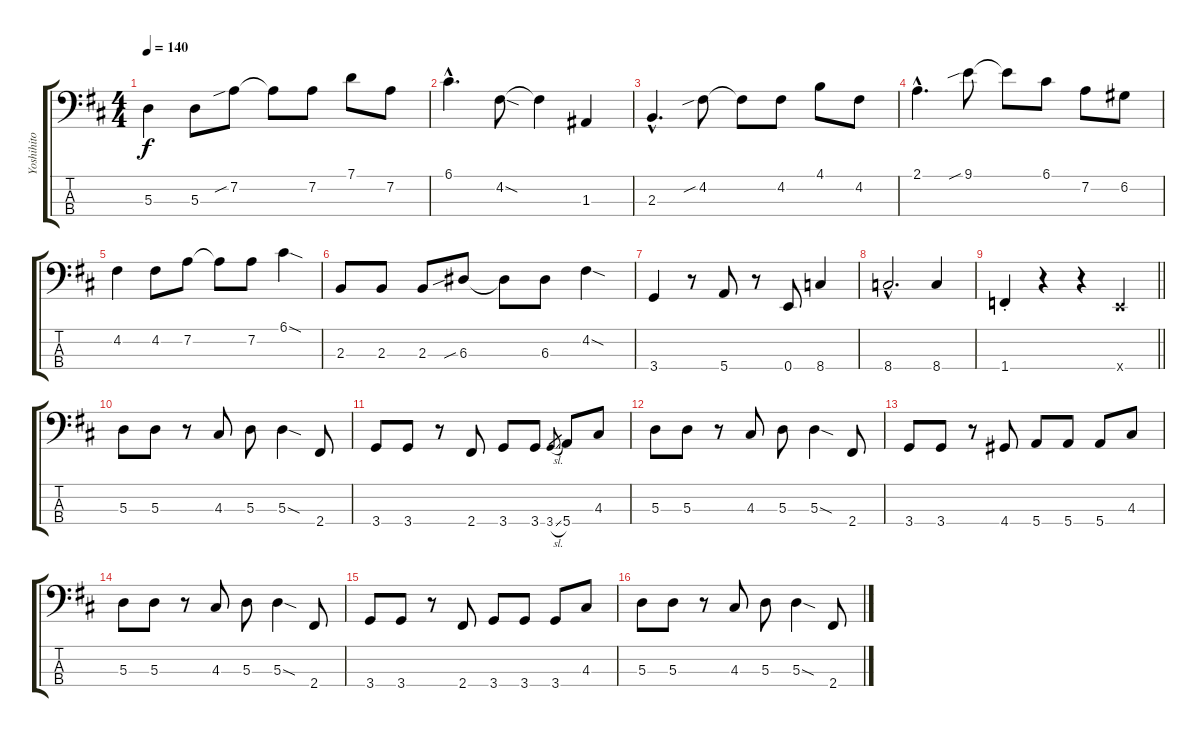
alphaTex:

\track ("Yoshihito Onda" "Yoshihito ") {instrument electricbasspick}
\staff {score tabs}
\tuning (G2 D2 A1 E1) {hide}
\ts (4 4)
\tempo 140
\clef f4
\ks d
5.3.4{dy f} 5.3.8 7.2{sib}.8 7.2{t}.8 7.2.8 7.1.8 7.2.8 |
6.1{hac}.4{d} 4.2{sod}.8 4.2{t}.4 1.3.4 |
2.3{hac}.4{d} 4.2{sib}.8 4.2{t}.8 4.2.8 4.1.8 4.2.8 |
2.1{hac}.4{d} 9.1{sib}.8 9.1{t}.8 6.1.8 7.2.8 6.2.8 |
4.2.4 4.2.8 7.2.8 7.2{t}.8 7.2.8 6.1{sod}.4 |
2.3.8 2.3.8 2.3.8 6.3{sib}.8 6.3{t}.8 6.3.8 4.2{sod}.4 |
3.4.4 r.8 5.4.8 r.8 0.4.8 8.4.4 |
8.4{hac}.2{d} 8.4.4 |
\barLineRight lightlight
1.4{st}.4 r.4 r.4 0.4{x}.4 |
5.3.8 5.3.8 r.8 4.3.8 5.3.8 5.3{sod}.4 2.4.8 |
3.4.8 3.4.8 r.8 2.4.8 3.4.8 3.4.8 3.4{sl}.8{gr} 5.4.8 4.3.8 |
5.3.8 5.3.8 r.8 4.3.8 5.3.8 5.3{sod}.4 2.4.8 |
3.4.8 3.4.8 r.8 4.4.8 5.4.8 5.4.8 5.4.8 4.3.8 |
5.3.8 5.3.8 r.8 4.3.8 5.3.8 5.3{sod}.4 2.4.8 |
3.4.8 3.4.8 r.8 2.4.8 3.4.8 3.4.8 3.4.8 4.3.8 |
5.3.8 5.3.8 r.8 4.3.8 5.3.8 5.3{sod}.4 2.4.8
